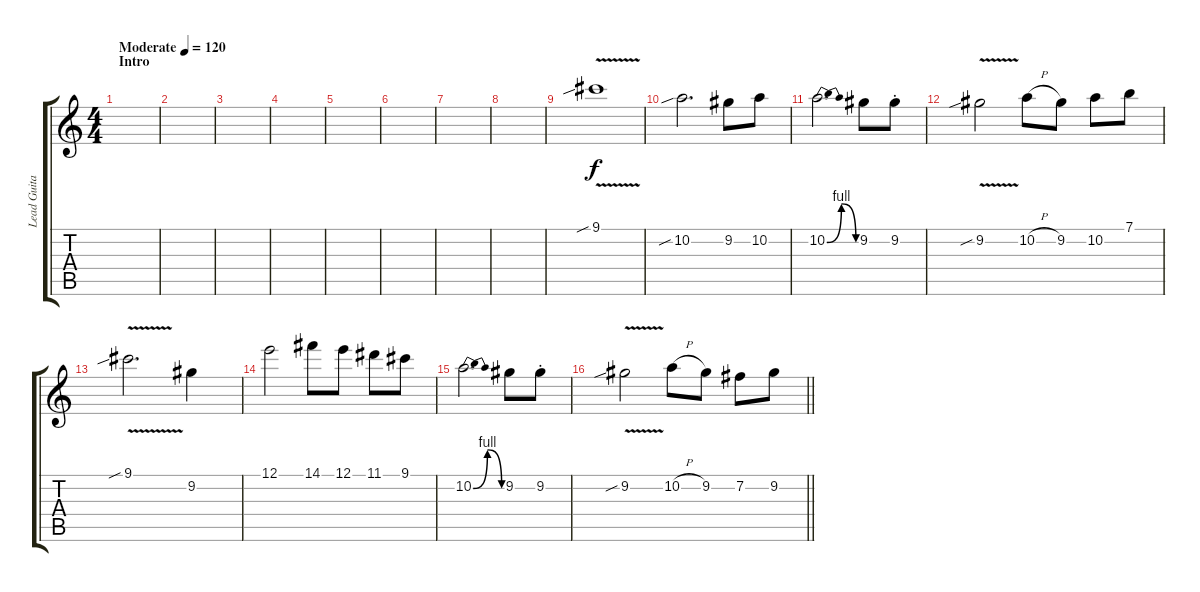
\track ("Lead Guitar" "Lead Guita") {instrument overdrivenguitar}
\staff {score tabs}
\tuning (E4 B3 G3 D3 A2 E2) {hide}
\ts (4 4)
\section ("" "Intro")
\tempo (120 "Moderate")
\clef g2
\ks c
|
|
|
|
|
|
|
|
9.1{v sib}.1 |
10.2{sib}.2{d} 9.2.8 10.2.8 |
10.2{be (bendrelease 0 0 10 4 45 4 60 0)}.2{d} 9.2.8 9.2{st}.8 |
9.2{v sib}.2 10.2{h}.8 9.2.8 10.2.8 7.1.8 |
9.1{v sib}.2{d} 9.2.4 |
12.1.2 14.1.8 12.1.8 11.1.8 9.1.8 |
10.2{be (bendrelease 0 0 10 4 45 4 60 0)}.2{d} 9.2.8 9.2{st}.8 |
\barLineRight lightlight
9.2{v sib}.2 10.2{h}.8 9.2.8 7.2.8 9.2.8
